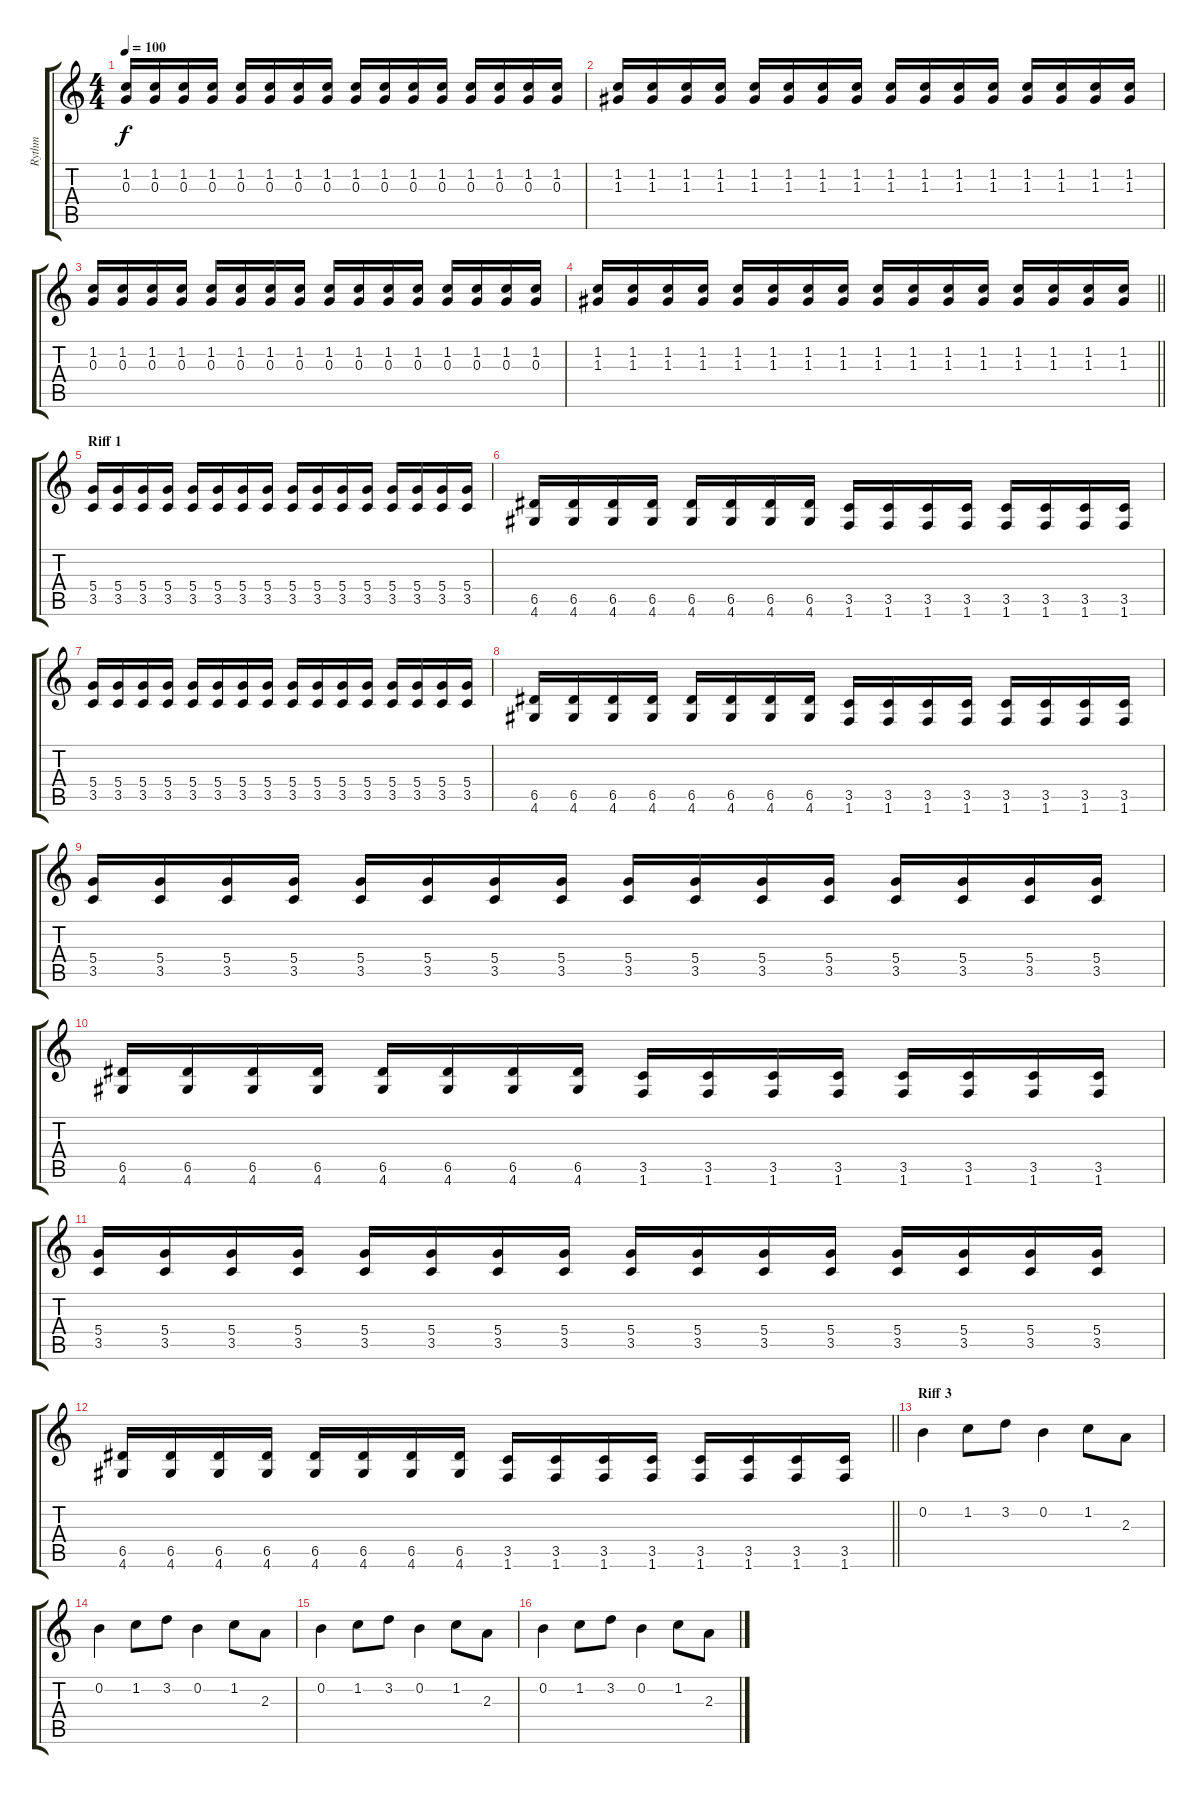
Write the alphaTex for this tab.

\track ("Rythm" "Rythm") {instrument overdrivenguitar}
\staff {score tabs}
\tuning (E4 B3 G3 D3 A2 E2) {hide}
\ts (4 4)
\tempo 100
\clef g2
\ks c
(1.2 0.3).16{dy f} (1.2 0.3).16 (1.2 0.3).16 (1.2 0.3).16 (1.2 0.3).16 (1.2 0.3).16 (1.2 0.3).16 (1.2 0.3).16 (1.2 0.3).16 (1.2 0.3).16 (1.2 0.3).16 (1.2 0.3).16 (1.2 0.3).16 (1.2 0.3).16 (1.2 0.3).16 (1.2 0.3).16 |
(1.2 1.3).16 (1.2 1.3).16 (1.2 1.3).16 (1.2 1.3).16 (1.2 1.3).16 (1.2 1.3).16 (1.2 1.3).16 (1.2 1.3).16 (1.2 1.3).16 (1.2 1.3).16 (1.2 1.3).16 (1.2 1.3).16 (1.2 1.3).16 (1.2 1.3).16 (1.2 1.3).16 (1.2 1.3).16 |
(1.2 0.3).16 (1.2 0.3).16 (1.2 0.3).16 (1.2 0.3).16 (1.2 0.3).16 (1.2 0.3).16 (1.2 0.3).16 (1.2 0.3).16 (1.2 0.3).16 (1.2 0.3).16 (1.2 0.3).16 (1.2 0.3).16 (1.2 0.3).16 (1.2 0.3).16 (1.2 0.3).16 (1.2 0.3).16 |
\barLineRight lightlight
(1.2 1.3).16 (1.2 1.3).16 (1.2 1.3).16 (1.2 1.3).16 (1.2 1.3).16 (1.2 1.3).16 (1.2 1.3).16 (1.2 1.3).16 (1.2 1.3).16 (1.2 1.3).16 (1.2 1.3).16 (1.2 1.3).16 (1.2 1.3).16 (1.2 1.3).16 (1.2 1.3).16 (1.2 1.3).16 |
\section ("" "Riff 1")
(5.4 3.5).16 (5.4 3.5).16 (5.4 3.5).16 (5.4 3.5).16 (5.4 3.5).16 (5.4 3.5).16 (5.4 3.5).16 (5.4 3.5).16 (5.4 3.5).16 (5.4 3.5).16 (5.4 3.5).16 (5.4 3.5).16 (5.4 3.5).16 (5.4 3.5).16 (5.4 3.5).16 (5.4 3.5).16 |
(6.5 4.6).16 (6.5 4.6).16 (6.5 4.6).16 (6.5 4.6).16 (6.5 4.6).16 (6.5 4.6).16 (6.5 4.6).16 (6.5 4.6).16 (3.5 1.6).16 (3.5 1.6).16 (3.5 1.6).16 (3.5 1.6).16 (3.5 1.6).16 (3.5 1.6).16 (3.5 1.6).16 (3.5 1.6).16 |
(5.4 3.5).16 (5.4 3.5).16 (5.4 3.5).16 (5.4 3.5).16 (5.4 3.5).16 (5.4 3.5).16 (5.4 3.5).16 (5.4 3.5).16 (5.4 3.5).16 (5.4 3.5).16 (5.4 3.5).16 (5.4 3.5).16 (5.4 3.5).16 (5.4 3.5).16 (5.4 3.5).16 (5.4 3.5).16 |
(6.5 4.6).16 (6.5 4.6).16 (6.5 4.6).16 (6.5 4.6).16 (6.5 4.6).16 (6.5 4.6).16 (6.5 4.6).16 (6.5 4.6).16 (3.5 1.6).16 (3.5 1.6).16 (3.5 1.6).16 (3.5 1.6).16 (3.5 1.6).16 (3.5 1.6).16 (3.5 1.6).16 (3.5 1.6).16 |
(5.4 3.5).16 (5.4 3.5).16 (5.4 3.5).16 (5.4 3.5).16 (5.4 3.5).16 (5.4 3.5).16 (5.4 3.5).16 (5.4 3.5).16 (5.4 3.5).16 (5.4 3.5).16 (5.4 3.5).16 (5.4 3.5).16 (5.4 3.5).16 (5.4 3.5).16 (5.4 3.5).16 (5.4 3.5).16 |
(6.5 4.6).16 (6.5 4.6).16 (6.5 4.6).16 (6.5 4.6).16 (6.5 4.6).16 (6.5 4.6).16 (6.5 4.6).16 (6.5 4.6).16 (3.5 1.6).16 (3.5 1.6).16 (3.5 1.6).16 (3.5 1.6).16 (3.5 1.6).16 (3.5 1.6).16 (3.5 1.6).16 (3.5 1.6).16 |
(5.4 3.5).16 (5.4 3.5).16 (5.4 3.5).16 (5.4 3.5).16 (5.4 3.5).16 (5.4 3.5).16 (5.4 3.5).16 (5.4 3.5).16 (5.4 3.5).16 (5.4 3.5).16 (5.4 3.5).16 (5.4 3.5).16 (5.4 3.5).16 (5.4 3.5).16 (5.4 3.5).16 (5.4 3.5).16 |
\barLineRight lightlight
(6.5 4.6).16 (6.5 4.6).16 (6.5 4.6).16 (6.5 4.6).16 (6.5 4.6).16 (6.5 4.6).16 (6.5 4.6).16 (6.5 4.6).16 (3.5 1.6).16 (3.5 1.6).16 (3.5 1.6).16 (3.5 1.6).16 (3.5 1.6).16 (3.5 1.6).16 (3.5 1.6).16 (3.5 1.6).16 |
\section ("" "Riff 3")
0.2.4 1.2.8 3.2.8 0.2.4 1.2.8 2.3.8 |
0.2.4 1.2.8 3.2.8 0.2.4 1.2.8 2.3.8 |
0.2.4 1.2.8 3.2.8 0.2.4 1.2.8 2.3.8 |
0.2.4 1.2.8 3.2.8 0.2.4 1.2.8 2.3.8
